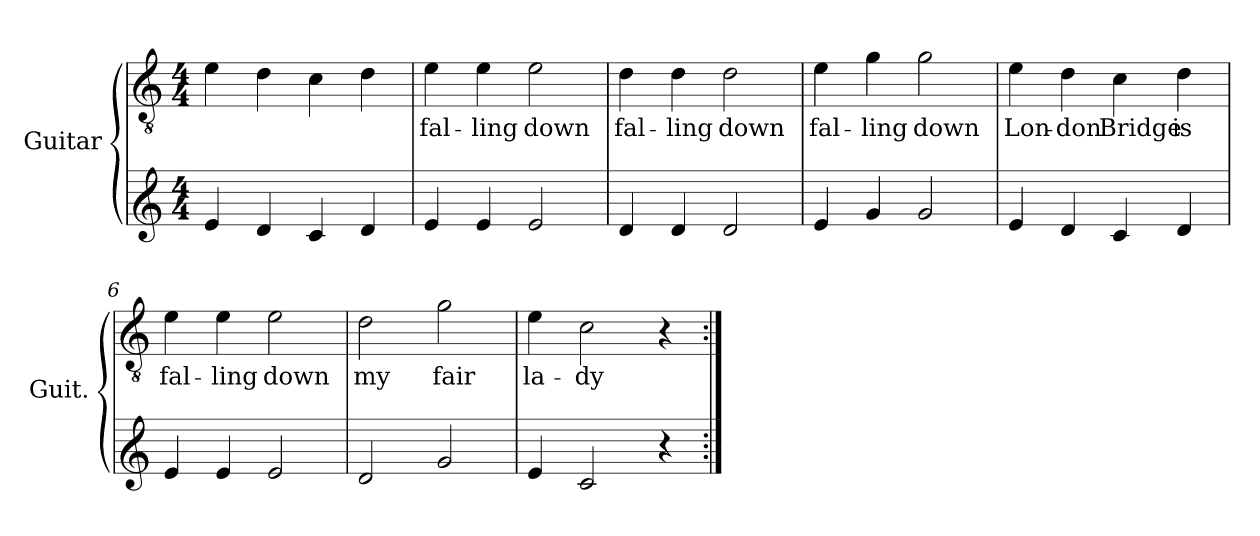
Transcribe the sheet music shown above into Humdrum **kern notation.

**kern	**kern	**text
*part1	*part1	*part1
*staff2	*staff1	*staff1
*I"Guitar	*	*
*I'Guit.	*	*
*stria6	*	*
*	*clefGv2	*
*k[]	*k[]	*
*M4/4	*M4/4	*
=1	=1	=1
4e	4e\	.
4d	4d\	.
4c	4c\	.
4d	4d\	.
=2	=2	=2
!	!	!LO:LY:b
4e	4e\	fal-
!	!	!LO:LY:b
4e	4e\	-ling
!	!	!LO:LY:b
2e	2e\	down
=3	=3	=3
!	!	!LO:LY:b
4d	4d\	fal-
!	!	!LO:LY:b
4d	4d\	-ling
!	!	!LO:LY:b
2d	2d\	down
=4	=4	=4
!	!	!LO:LY:b
4e	4e\	fal-
!	!	!LO:LY:b
4g	4g\	-ling
!	!	!LO:LY:b
2g	2g\	down
=5	=5	=5
!	!	!LO:LY:b
4e	4e\	Lon-
!	!	!LO:LY:b
4d	4d\	-don
!	!	!LO:LY:b
4c	4c\	Bridge
!	!	!LO:LY:b
4d	4d\	is
!!LO:LB:g=z
=6	=6	=6
!	!	!LO:LY:b
4e	4e\	fal-
!	!	!LO:LY:b
4e	4e\	-ling
!	!	!LO:LY:b
2e	2e\	down
=7	=7	=7
!	!	!LO:LY:b
2d	2d\	my
!	!	!LO:LY:b
2g	2g\	fair
=8	=8	=8
!	!	!LO:LY:b
4e	4e\	la-
!	!	!LO:LY:b
2c	2c\	-dy
4r	4r	.
=:|!	=:|!	=:|!
*-	*-	*-
